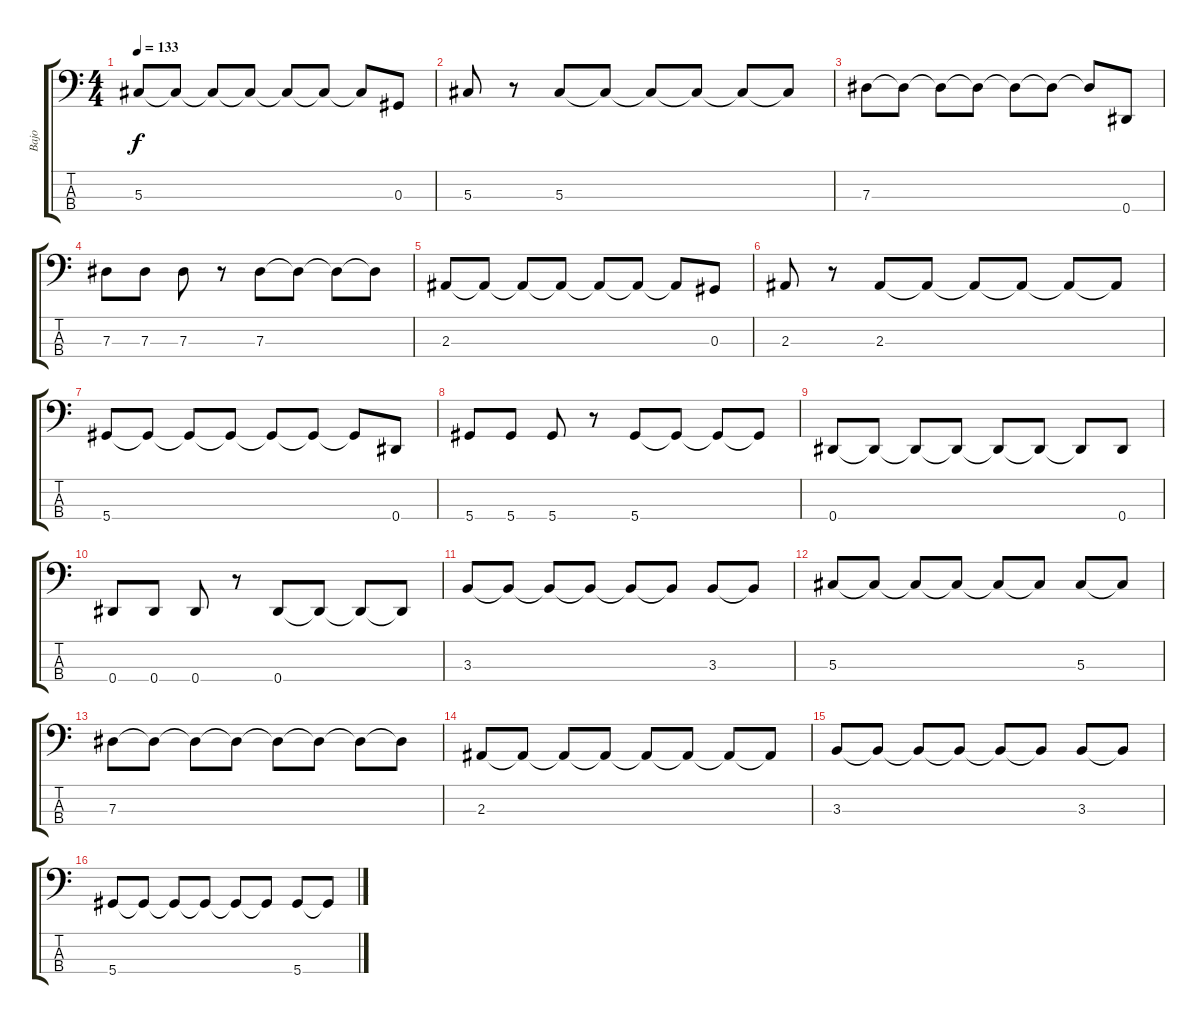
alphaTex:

\track ("Bajo" "Bajo") {instrument electricbassfinger}
\staff {score tabs}
\tuning (Gb2 Db2 Ab1 Eb1) {hide}
\ts (4 4)
\tempo 133
\clef f4
\ks c
5.3.8{dy f} 5.3{t}.8 5.3{t}.8 5.3{t}.8 5.3{t}.8 5.3{t}.8 5.3{t}.8 0.3.8 |
5.3.8 r.8 5.3.8 5.3{t}.8 5.3{t}.8 5.3{t}.8 5.3{t}.8 5.3{t}.8 |
7.3.8 7.3{t}.8 7.3{t}.8 7.3{t}.8 7.3{t}.8 7.3{t}.8 7.3{t}.8 0.4.8 |
7.3.8 7.3.8 7.3.8 r.8 7.3.8 7.3{t}.8 7.3{t}.8 7.3{t}.8 |
2.3.8 2.3{t}.8 2.3{t}.8 2.3{t}.8 2.3{t}.8 2.3{t}.8 2.3{t}.8 0.3.8 |
2.3.8 r.8 2.3.8 2.3{t}.8 2.3{t}.8 2.3{t}.8 2.3{t}.8 2.3{t}.8 |
5.4.8 5.4{t}.8 5.4{t}.8 5.4{t}.8 5.4{t}.8 5.4{t}.8 5.4{t}.8 0.4.8 |
5.4.8 5.4.8 5.4.8 r.8 5.4.8 5.4{t}.8 5.4{t}.8 5.4{t}.8 |
0.4.8 0.4{t}.8 0.4{t}.8 0.4{t}.8 0.4{t}.8 0.4{t}.8 0.4{t}.8 0.4.8 |
0.4.8 0.4.8 0.4.8 r.8 0.4.8 0.4{t}.8 0.4{t}.8 0.4{t}.8 |
3.3.8 3.3{t}.8 3.3{t}.8 3.3{t}.8 3.3{t}.8 3.3{t}.8 3.3.8 3.3{t}.8 |
5.3.8 5.3{t}.8 5.3{t}.8 5.3{t}.8 5.3{t}.8 5.3{t}.8 5.3.8 5.3{t}.8 |
7.3.8 7.3{t}.8 7.3{t}.8 7.3{t}.8 7.3{t}.8 7.3{t}.8 7.3{t}.8 7.3{t}.8 |
2.3.8 2.3{t}.8 2.3{t}.8 2.3{t}.8 2.3{t}.8 2.3{t}.8 2.3{t}.8 2.3{t}.8 |
3.3.8 3.3{t}.8 3.3{t}.8 3.3{t}.8 3.3{t}.8 3.3{t}.8 3.3.8 3.3{t}.8 |
5.4.8 5.4{t}.8 5.4{t}.8 5.4{t}.8 5.4{t}.8 5.4{t}.8 5.4.8 5.4{t}.8
